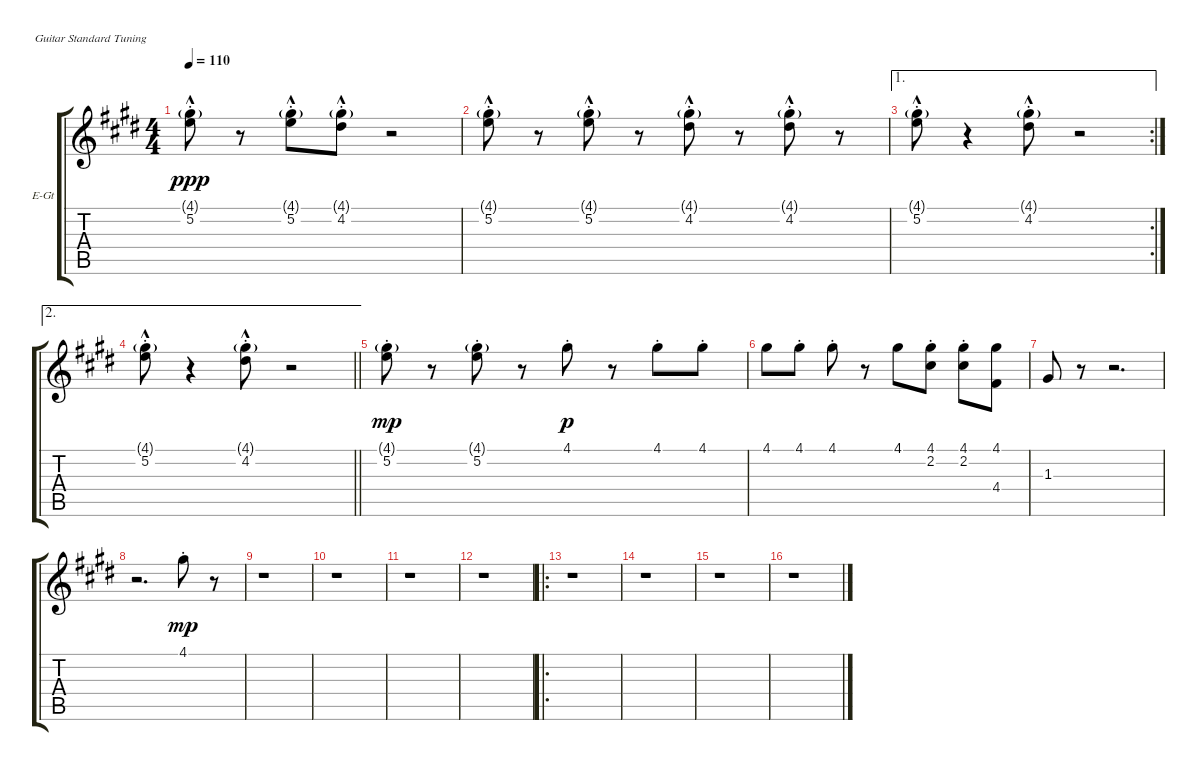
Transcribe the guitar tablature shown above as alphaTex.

\defaultSystemsLayout 4
\bracketExtendMode groupsimilarinstruments
\firstSystemTrackNameOrientation horizontal
\otherSystemsTrackNameOrientation horizontal
\track ("E-Guitar (delayed)" "E-Gt") {instrument electricguitarclean}
\staff {score tabs}
\tuning (E4 B3 G3 D3 A2 E2)
\ts (4 4)
\tempo 110
\clef g2
\ks c#minor
(5.2{hac st} 4.1{g}).8{dy ppp} r.8 (5.2{hac st} 4.1{g}).8 (4.2{hac st} 4.1{g}).8 r.2 |
(5.2{hac st} 4.1{g}).8 r.8 (5.2{hac st} 4.1{g}).8 r.8 (4.2{hac st} 4.1{g}).8 r.8 (4.2{hac st} 4.1{g}).8 r.8 |
\ae 1
\rc 2
(5.2{hac st} 4.1{g}).8 r.4 (4.2{hac st} 4.1{g}).8 r.2 |
\ae 2
\barLineRight lightlight
(5.2{hac st} 4.1{g}).8 r.4 (4.2{hac st} 4.1{g}).8 r.2 |
(5.2{st} 4.1{g}).8{dy mp} r.8 (5.2{st} 4.1{g}).8 r.8 4.1{st}.8{dy p} r.8 4.1{st}.8 4.1{st}.8 |
4.1.8 4.1{st}.8 4.1{st}.8 r.8 4.1.8 (4.1{st} 2.2).8 (4.1{st} 2.2{st}).8 (4.1 4.4).8 |
1.3.8 r.8 r.2{d} |
r.2{d} 4.1{st}.8{dy mp} r.8 |
r.1 |
r.1 |
r.1 |
r.1 |
\ro
r.1 |
r.1 |
r.1 |
r.1
